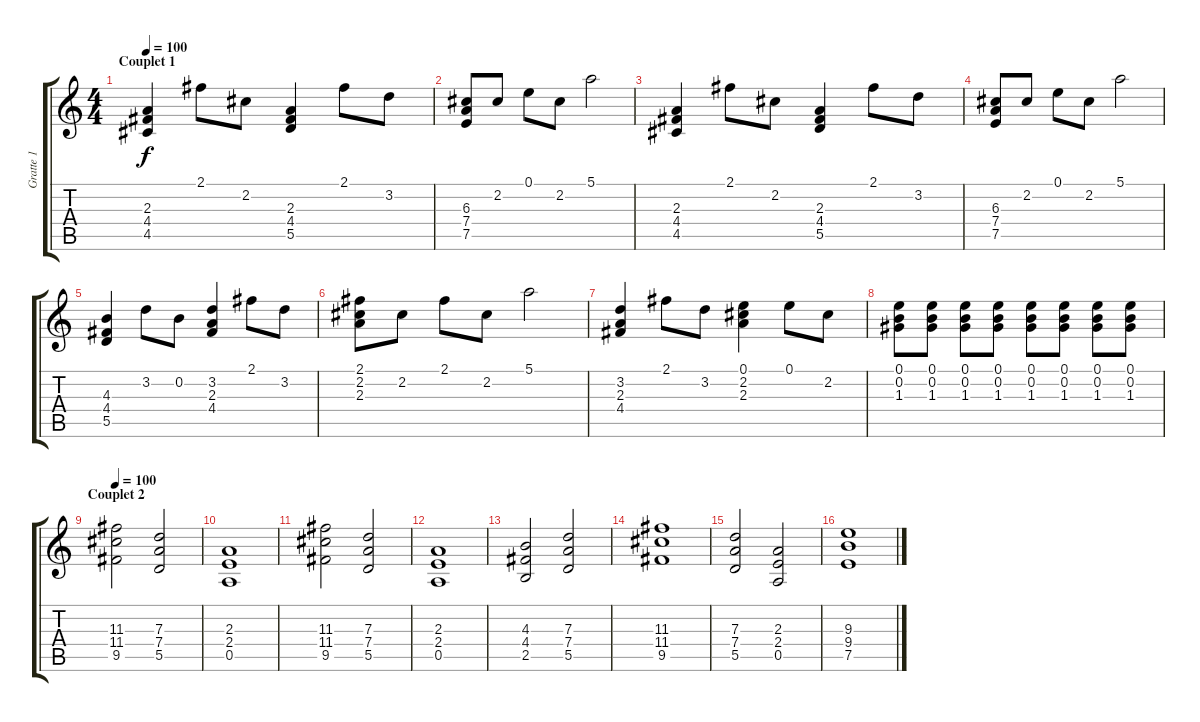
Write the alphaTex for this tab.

\track ("Gratte 1" "Gratte 1") {instrument overdrivenguitar}
\staff {score tabs}
\tuning (E4 B3 G3 D3 A2 E2) {hide}
\ts (4 4)
\section ("" "Couplet 1")
\tempo 100
\tempo 90
\tempo 100
\clef g2
\ks c
(2.3 4.4 4.5).4{dy f instrument overdrivenguitar} 2.1.8 2.2.8 (2.3 4.4 5.5).4 2.1.8 3.2.8 |
(6.3 7.4 7.5).8 2.2.8 0.1.8 2.2.8 5.1.2 |
(2.3 4.4 4.5).4 2.1.8 2.2.8 (2.3 4.4 5.5).4 2.1.8 3.2.8 |
(6.3 7.4 7.5).8 2.2.8 0.1.8 2.2.8 5.1.2 |
(4.3 4.4 5.5).4 3.2.8 0.2.8 (3.2 2.3 4.4).4 2.1.8 3.2.8 |
(2.1 2.2 2.3).8 2.2.8 2.1.8 2.2.8 5.1.2 |
(3.2 2.3 4.4).4 2.1.8 3.2.8 (0.1 2.2 2.3).4 0.1.8 2.2.8 |
(0.1 0.2 1.3).8 (0.1 0.2 1.3).8 (0.1 0.2 1.3).8 (0.1 0.2 1.3).8 (0.1 0.2 1.3).8 (0.1 0.2 1.3).8 (0.1 0.2 1.3).8 (0.1 0.2 1.3).8 |
\section ("" "Couplet 2")
\tempo 100
(11.3 11.4 9.5).2 (7.3 7.4 5.5).2 |
(2.3 2.4 0.5).1 |
(11.3 11.4 9.5).2 (7.3 7.4 5.5).2 |
(2.3 2.4 0.5).1 |
(4.3 4.4 2.5).2 (7.3 7.4 5.5).2 |
(11.3 11.4 9.5).1 |
(7.3 7.4 5.5).2 (2.3 2.4 0.5).2 |
(9.3 9.4 7.5).1
